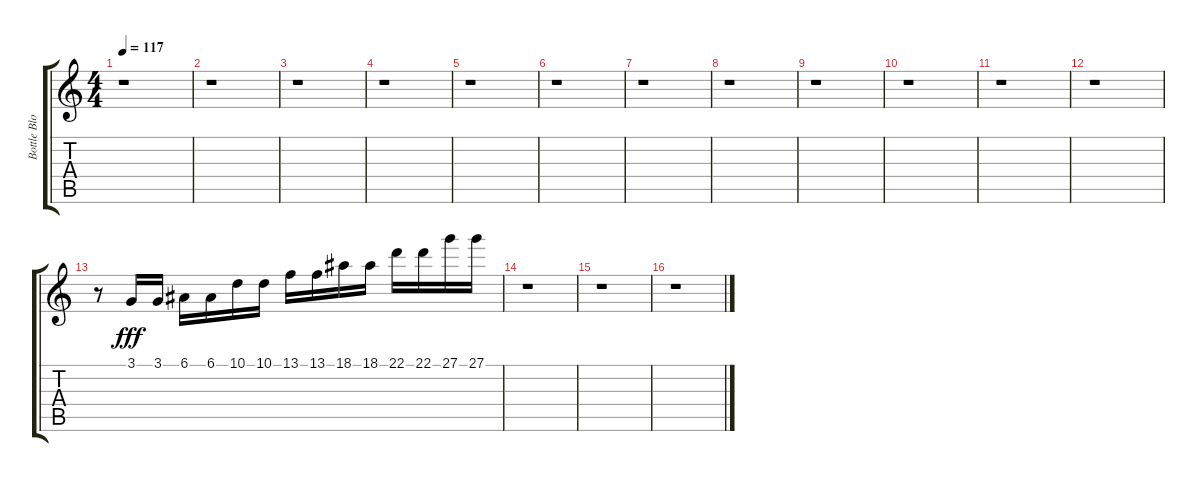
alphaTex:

\track ("Bottle Blow" "Bottle Blo") {instrument blownbottle}
\staff {score tabs}
\tuning (E4 B3 G3 D3 A2 E2) {hide}
\ts (4 4)
\tempo 117
\clef g2
\ks c
r.1{dy fff} |
r.1 |
r.1 |
r.1 |
r.1 |
r.1 |
r.1 |
r.1 |
r.1 |
r.1 |
r.1 |
r.1 |
r.8 3.1.16 3.1.16 6.1.16 6.1.16 10.1.16 10.1.16 13.1.16 13.1.16 18.1.16 18.1.16 22.1.16 22.1.16 27.1.16 27.1.16 |
r.1 |
r.1 |
r.1
